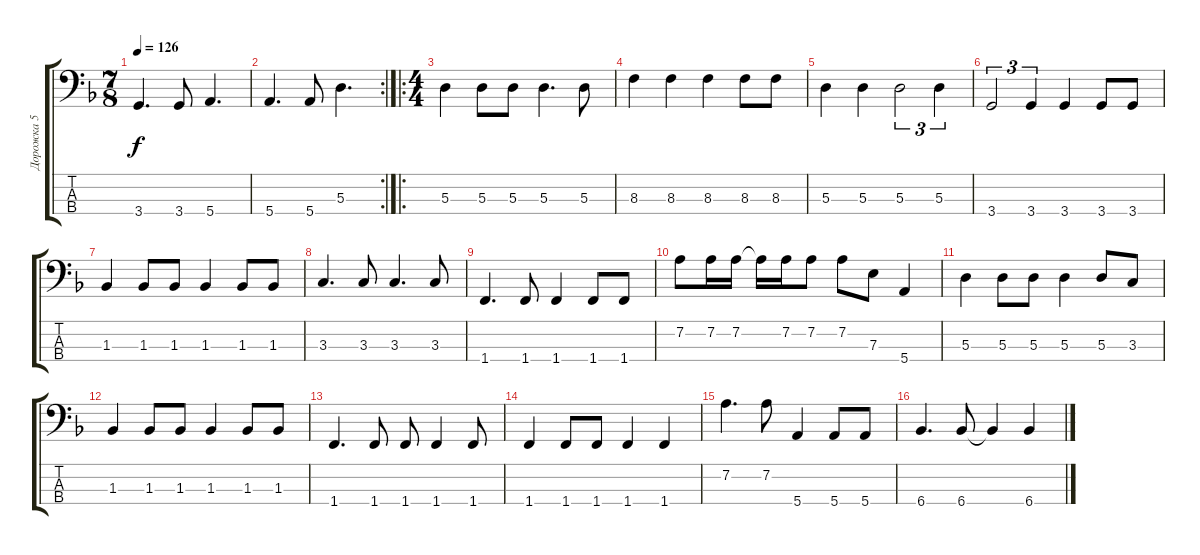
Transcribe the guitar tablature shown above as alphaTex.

\track ("Дорожка 5" "Дорожка 5") {instrument electricbassfinger}
\staff {score tabs}
\tuning (G2 D2 A1 E1) {hide}
\ts (7 8)
\tempo 126
\clef f4
\ks dminor
3.4.4{d dy f} 3.4.8 5.4.4{d} |
\rc 2
5.4.4{d} 5.4.8 5.3.4{d} |
\ro
\ts (4 4)
5.3.4 5.3.8 5.3.8 5.3.4{d} 5.3.8 |
8.3.4 8.3.4 8.3.4 8.3.8 8.3.8 |
5.3.4 5.3.4 5.3.2{tu (3 2)} 5.3.4{tu (3 2)} |
3.4.2{tu (3 2)} 3.4.4{tu (3 2)} 3.4.4 3.4.8 3.4.8 |
1.3.4 1.3.8 1.3.8 1.3.4 1.3.8 1.3.8 |
3.3.4{d} 3.3.8 3.3.4{d} 3.3.8 |
1.4.4{d} 1.4.8 1.4.4 1.4.8 1.4.8 |
7.2.8 7.2.16 7.2.16 7.2{t}.16 7.2.16 7.2.8 7.2.8 7.3.8 5.4.4 |
5.3.4 5.3.8 5.3.8 5.3.4 5.3.8 3.3.8 |
1.3.4 1.3.8 1.3.8 1.3.4 1.3.8 1.3.8 |
1.4.4{d} 1.4.8 1.4.8 1.4.4 1.4.8 |
1.4.4 1.4.8 1.4.8 1.4.4 1.4.4 |
7.2.4{d} 7.2.8 5.4.4 5.4.8 5.4.8 |
6.4.4{d} 6.4.8 6.4{t}.4 6.4.4
